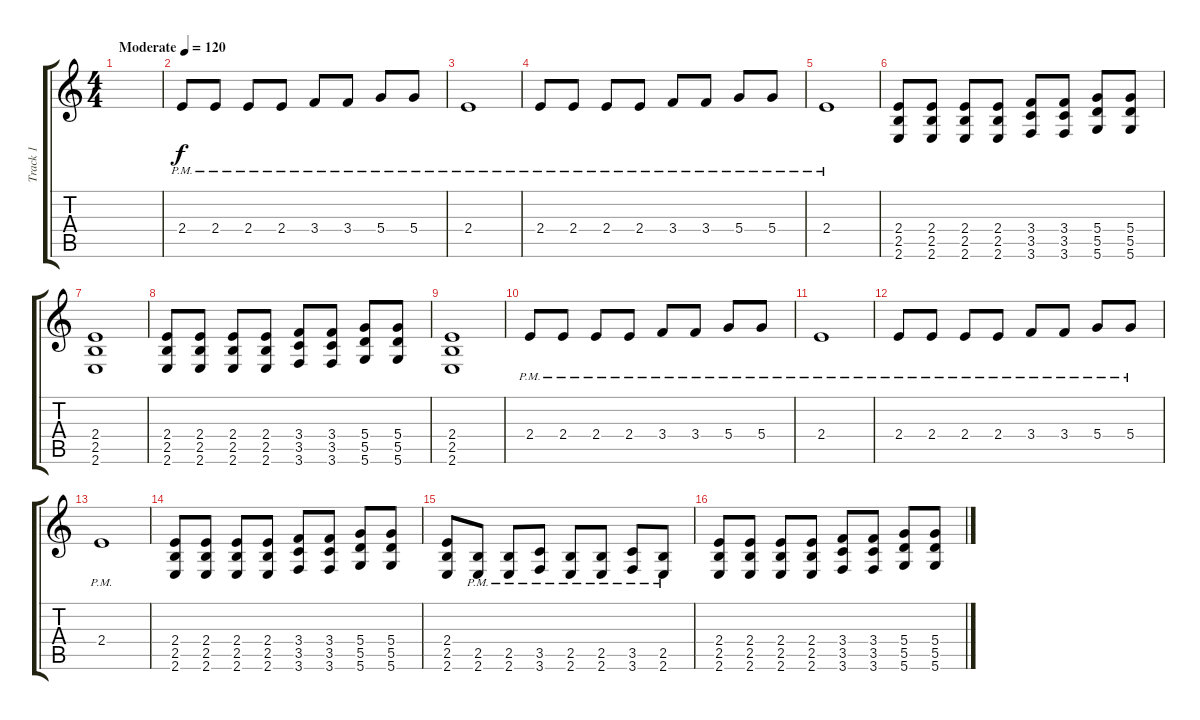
\track ("Track 1" "Track 1") {instrument overdrivenguitar}
\staff {score tabs}
\tuning (E4 B3 G3 D3 A2 D2) {hide}
\ts (4 4)
\tempo (120 "Moderate")
\clef g2
\ks c
|
2.4{pm}.8 2.4{pm}.8 2.4{pm}.8 2.4{pm}.8 3.4{pm}.8 3.4{pm}.8 5.4{pm}.8 5.4{pm}.8 |
2.4{pm}.1 |
2.4{pm}.8 2.4{pm}.8 2.4{pm}.8 2.4{pm}.8 3.4{pm}.8 3.4{pm}.8 5.4{pm}.8 5.4{pm}.8 |
2.4{pm}.1 |
(2.4 2.5 2.6).8 (2.4 2.5 2.6).8 (2.4 2.5 2.6).8 (2.4 2.5 2.6).8 (3.4 3.5 3.6).8 (3.4 3.5 3.6).8 (5.4 5.5 5.6).8 (5.4 5.5 5.6).8 |
(2.4 2.5 2.6).1 |
(2.4 2.5 2.6).8 (2.4 2.5 2.6).8 (2.4 2.5 2.6).8 (2.4 2.5 2.6).8 (3.4 3.5 3.6).8 (3.4 3.5 3.6).8 (5.4 5.5 5.6).8 (5.4 5.5 5.6).8 |
(2.4 2.5 2.6).1 |
2.4{pm}.8 2.4{pm}.8 2.4{pm}.8 2.4{pm}.8 3.4{pm}.8 3.4{pm}.8 5.4{pm}.8 5.4{pm}.8 |
2.4{pm}.1 |
2.4{pm}.8 2.4{pm}.8 2.4{pm}.8 2.4{pm}.8 3.4{pm}.8 3.4{pm}.8 5.4{pm}.8 5.4{pm}.8 |
2.4{pm}.1 |
(2.4 2.5 2.6).8 (2.4 2.5 2.6).8 (2.4 2.5 2.6).8 (2.4 2.5 2.6).8 (3.4 3.5 3.6).8 (3.4 3.5 3.6).8 (5.4 5.5 5.6).8 (5.4 5.5 5.6).8 |
(2.4 2.5 2.6).8 (2.5{pm} 2.6{pm}).8 (2.5{pm} 2.6{pm}).8 (3.5{pm} 3.6{pm}).8 (2.5{pm} 2.6{pm}).8 (2.5{pm} 2.6{pm}).8 (3.5{pm} 3.6{pm}).8 (2.5{pm} 2.6{pm}).8 |
(2.4 2.5 2.6).8 (2.4 2.5 2.6).8 (2.4 2.5 2.6).8 (2.4 2.5 2.6).8 (3.4 3.5 3.6).8 (3.4 3.5 3.6).8 (5.4 5.5 5.6).8 (5.4 5.5 5.6).8
